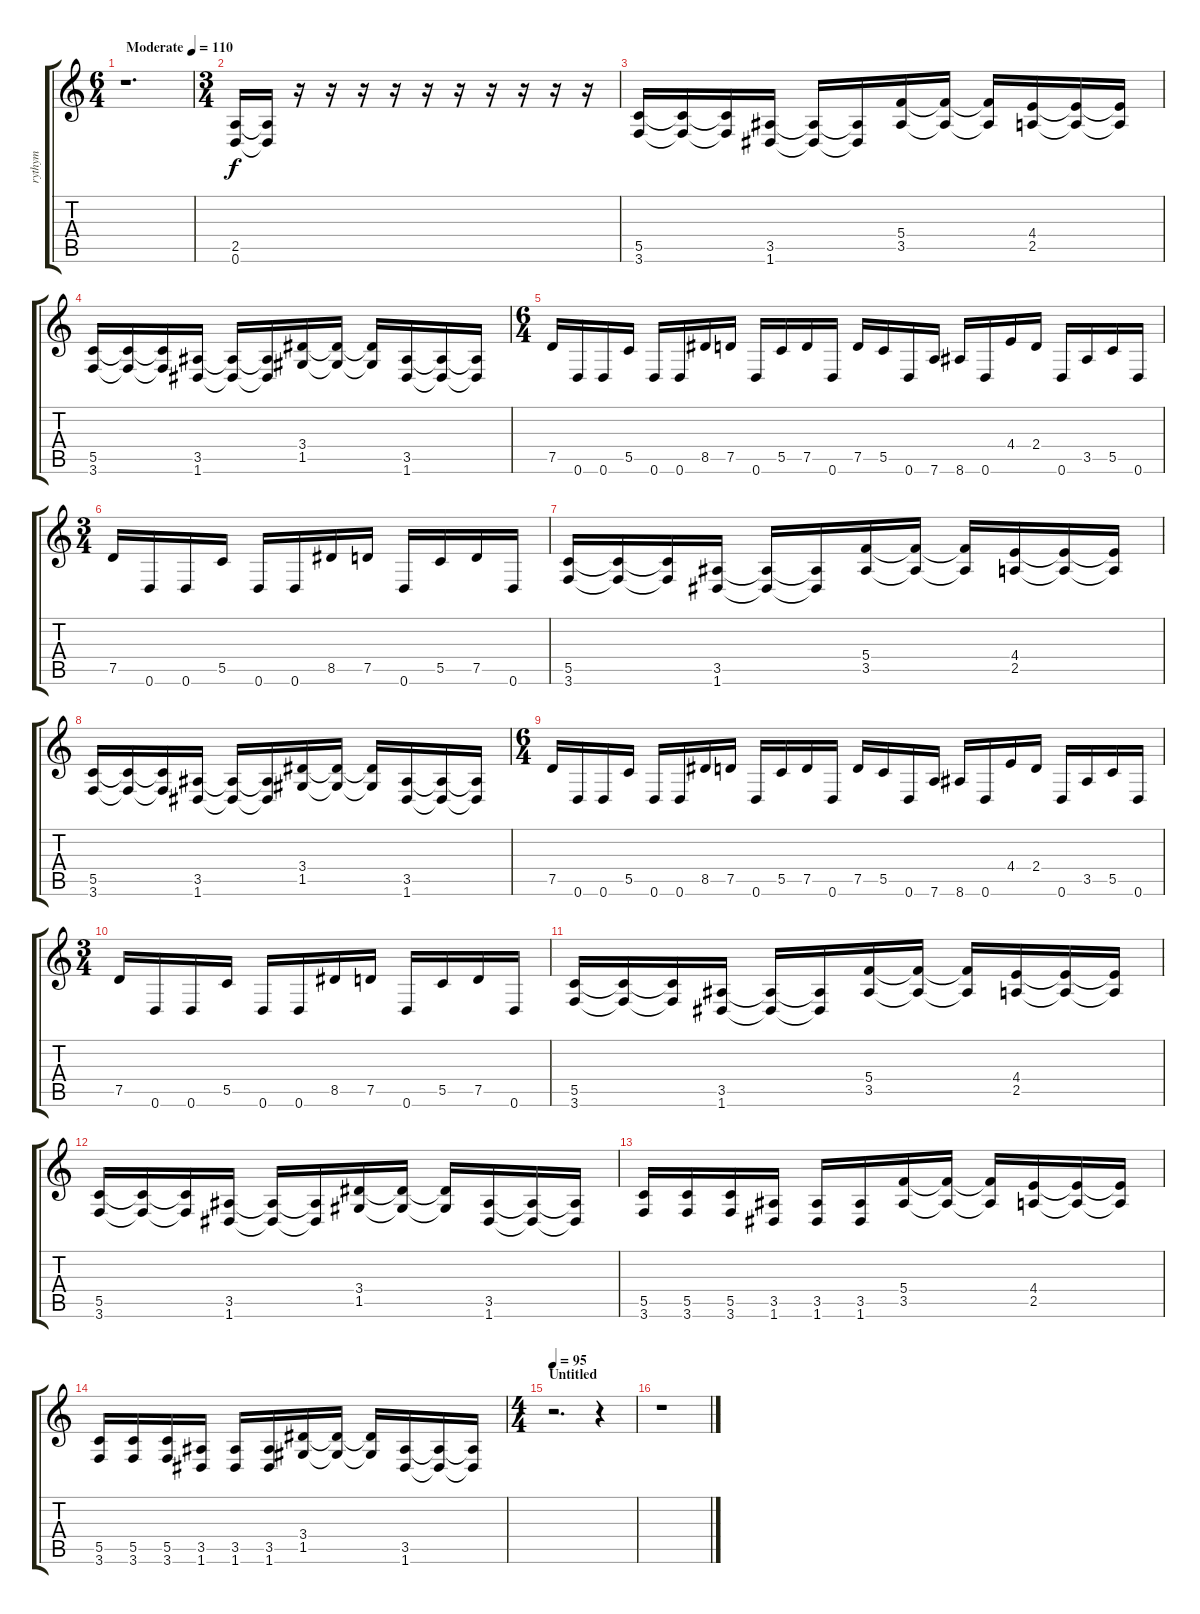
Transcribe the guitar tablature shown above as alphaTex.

\track ("rythym" "rythym") {instrument distortionguitar}
\staff {score tabs}
\tuning (D4 A3 F3 C3 G2 D2) {hide}
\ts (6 4)
\tempo (110 "Moderate")
\clef g2
\ks c
r.1{d dy f instrument distortionguitar} |
\ts (3 4)
(2.5 0.6).16 (2.5{t} 0.6{t}).16 r.16 r.16 r.16 r.16 r.16 r.16 r.16 r.16 r.16 r.16 |
(5.5 3.6).16 (5.5{t} 3.6{t}).16 (5.5{t} 3.6{t}).16 (3.5 1.6).16 (3.5{t} 1.6{t}).16 (3.5{t} 1.6{t}).16 (5.4 3.5).16 (5.4{t} 3.5{t}).16 (5.4{t} 3.5{t}).16 (4.4 2.5).16 (4.4{t} 2.5{t}).16 (4.4{t} 2.5{t}).16 |
(5.5 3.6).16 (5.5{t} 3.6{t}).16 (5.5{t} 3.6{t}).16 (3.5 1.6).16 (3.5{t} 1.6{t}).16 (3.5{t} 1.6{t}).16 (3.4 1.5).16 (3.4{t} 1.5{t}).16 (3.4{t} 1.5{t}).16 (3.5 1.6).16 (3.5{t} 1.6{t}).16 (3.5{t} 1.6{t}).16 |
\ts (6 4)
7.5.16 0.6.16 0.6.16 5.5.16 0.6.16 0.6.16 8.5.16 7.5.16 0.6.16 5.5.16 7.5.16 0.6.16 7.5.16 5.5.16 0.6.16 7.6.16 8.6.16 0.6.16 4.4.16 2.4.16 0.6.16 3.5.16 5.5.16 0.6.16 |
\ts (3 4)
7.5.16 0.6.16 0.6.16 5.5.16 0.6.16 0.6.16 8.5.16 7.5.16 0.6.16 5.5.16 7.5.16 0.6.16 |
(5.5 3.6).16 (5.5{t} 3.6{t}).16 (5.5{t} 3.6{t}).16 (3.5 1.6).16 (3.5{t} 1.6{t}).16 (3.5{t} 1.6{t}).16 (5.4 3.5).16 (5.4{t} 3.5{t}).16 (5.4{t} 3.5{t}).16 (4.4 2.5).16 (4.4{t} 2.5{t}).16 (4.4{t} 2.5{t}).16 |
(5.5 3.6).16 (5.5{t} 3.6{t}).16 (5.5{t} 3.6{t}).16 (3.5 1.6).16 (3.5{t} 1.6{t}).16 (3.5{t} 1.6{t}).16 (3.4 1.5).16 (3.4{t} 1.5{t}).16 (3.4{t} 1.5{t}).16 (3.5 1.6).16 (3.5{t} 1.6{t}).16 (3.5{t} 1.6{t}).16 |
\ts (6 4)
7.5.16 0.6.16 0.6.16 5.5.16 0.6.16 0.6.16 8.5.16 7.5.16 0.6.16 5.5.16 7.5.16 0.6.16 7.5.16 5.5.16 0.6.16 7.6.16 8.6.16 0.6.16 4.4.16 2.4.16 0.6.16 3.5.16 5.5.16 0.6.16 |
\ts (3 4)
7.5.16 0.6.16 0.6.16 5.5.16 0.6.16 0.6.16 8.5.16 7.5.16 0.6.16 5.5.16 7.5.16 0.6.16 |
(5.5 3.6).16 (5.5{t} 3.6{t}).16 (5.5{t} 3.6{t}).16 (3.5 1.6).16 (3.5{t} 1.6{t}).16 (3.5{t} 1.6{t}).16 (5.4 3.5).16 (5.4{t} 3.5{t}).16 (5.4{t} 3.5{t}).16 (4.4 2.5).16 (4.4{t} 2.5{t}).16 (4.4{t} 2.5{t}).16 |
(5.5 3.6).16 (5.5{t} 3.6{t}).16 (5.5{t} 3.6{t}).16 (3.5 1.6).16 (3.5{t} 1.6{t}).16 (3.5{t} 1.6{t}).16 (3.4 1.5).16 (3.4{t} 1.5{t}).16 (3.4{t} 1.5{t}).16 (3.5 1.6).16 (3.5{t} 1.6{t}).16 (3.5{t} 1.6{t}).16 |
(5.5 3.6).16 (5.5 3.6).16 (5.5 3.6).16 (3.5 1.6).16 (3.5 1.6).16 (3.5 1.6).16 (5.4 3.5).16 (5.4{t} 3.5{t}).16 (5.4{t} 3.5{t}).16 (4.4 2.5).16 (4.4{t} 2.5{t}).16 (4.4{t} 2.5{t}).16 |
(5.5 3.6).16 (5.5 3.6).16 (5.5 3.6).16 (3.5 1.6).16 (3.5 1.6).16 (3.5 1.6).16 (3.4 1.5).16 (3.4{t} 1.5{t}).16 (3.4{t} 1.5{t}).16 (3.5 1.6).16 (3.5{t} 1.6{t}).16 (3.5{t} 1.6{t}).16 |
\ts (4 4)
\section ("" "Untitled")
\tempo 95
r.2{d} r.4 |
r.1
